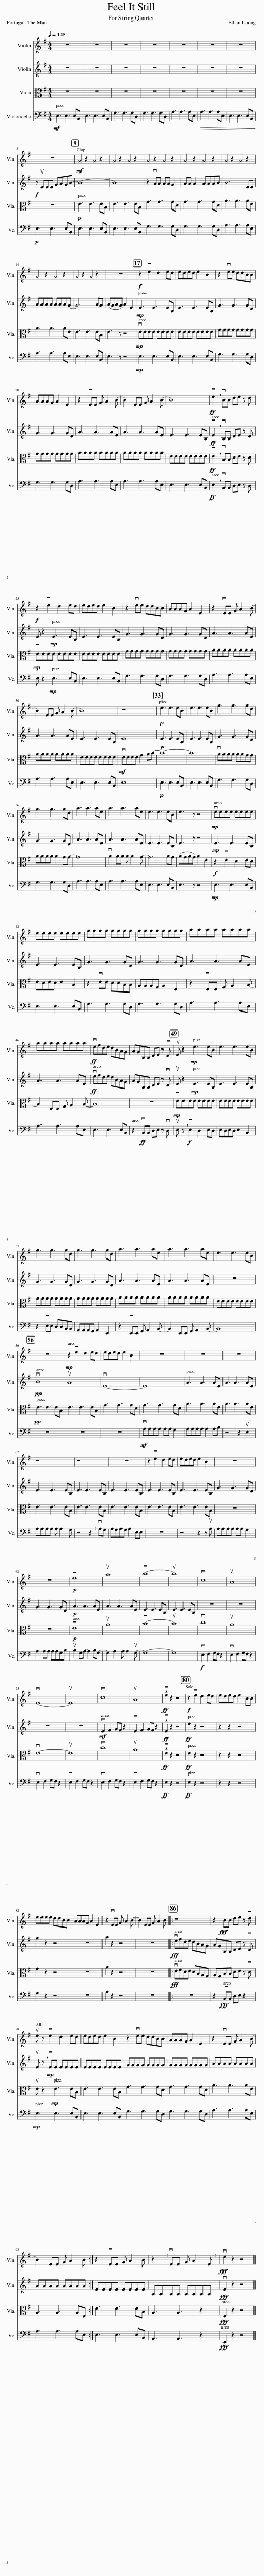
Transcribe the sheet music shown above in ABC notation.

X:1
%%score 1 2 3 4
L:1/8
Q:1/4=145
M:4/4
I:linebreak $
K:G
V:1 treble
V:2 treble
V:3 alto
V:4 bass
V:1
 z8 | z8 | z8 | z8 | z8 | %5
 z8 | z8 |$ z8 |!mf! G2 z2 G2 z2 | G2 z2 G2 z2 | %10
 G2 z2 G2 z2 | G2 z2 G2 z2 | G2 z2 G2 z2 |$ G2 z2 G2 z2 | G2 z2 G2 z2 | %15
 z8 |!f! z2 ve2 d2 ed | eded e2 B2 | z2 vee ddBB |$ AAAG A2 E2 | %20
 z2 vEE G A2 B- | B2 EE G A2 B- | B8 |!ff! !breath!ve2 vBB de z d |$!f! z2 ve2 d2 ed | %25
 eded e2 B2 | z2 vee ddBB | AAAG A2 E2 | z2 vEE G A2 B- |$ B2 EE G A2 B- | %30
 B8 | z8 |!p! e3 e3 eB | e3 e3 eB | g3 g3 gd |$ %35
 g3 g3 gd | a3 a3 ae | a3 a3 ae | e3 e3 eB | e3 z z4 | %40
!mp! veeee eeee |$ eeee eeee | gggg gggg | gggg gggg | aaaa aaaa |$ %45
 aaaa aaaa |!ff! vefde dBAG | AGB,B, DE z vD | uE z2!mp! e3 eB | e3 e3 eB |$ %50
 g3 g3 gd | g3 g3 gd | a3 a3 ae | a3 a3 ae | e3 e3 eB |$ %55
 z8 |!mp! z2 ve2 d2 ed | eded e2 B2 | z8 | z8 | %60
 z8 |$ z8 | z8 | z8 | z2 ve2 d2 ed | %65
 eded e2 B2 | z8 |$ z8 |!p! ve8 | ua8 | %70
 vb8- | ub8 | vc8 | uA8 |$ vE8- | %75
 uE8 | vc8 | uA8 |!ff! !^!ve2 z2 z4 |!f! z2 ve2 d2 ed | %80
 eded e2 BB |$ eeee ddBB | AAAG A2 E2 | z2 vEE G A2 B- | B2 EE G A2 B |: %85
 z8 | z2!fff! BB de z vd |$ ue z ve2 d2 ed | eded e2 B2 | z2 vee ddBB | %90
 AAAG A2 E2 | z2 vEE G A2 B- |$ B2 EE G A2 B :| z2 vEE G A2 B | !breath!z2 vEE G A2 !breath!E | %95
!fff! ve2 z2 z4 |] %96
V:2
 z8 | z8 | z8 | z8 | z8 | %5
 z8 | z8 |$!f! z uEEE GAGB- | B8- | B8 | %10
 z2 vAA AA G2 | AA A2 AAAB | B6 EE |$ AAAA AAAG- | G6 AG | %15
 (AG)AG A2 E2 |!mp! E3 E3 EB, | E3 E3 EB, | G3 G3 GD |$ G3 G3 GD | %20
 A3 A3 AE | A3 A3 AE | E3 E3 EB, |!ff! !breath!vE2 vB,B, DE z D |$ E z2!mp! E3 EB, | %25
 E3 E3 EB, | G3 G3 GD | G3 G3 GD | A3 A3 AE |$ A3 A3 AE | %30
 E3 E3 EB, | E8 |!p! E3 E3 EB, | E3 E3 EB, | G3 G3 GD |$ %35
 G3 G3 GD | A3 A3 AE | A3 A3 AE | E3 E3 EB, | E3 z z4 | %40
!mp! E3 E3 EB, |$ E3 E3 EB, | G3 G3 GD | G3 G3 GD | A3 A3 AE |$ %45
 A3 A3 AE |!ff! vefde dBAG | AGB,B, DE z vD | uE z2!mp! E3 EB, | E3 E3 EB, |$ %50
 G3 G3 GD | G3 G3 GD | A3 A3 AE | A3 A3 AE | z8 |$ %55
!pp! vB8 | uA8 | vE8- | E8 | A3 A3 AE | %60
 A3 A3 AE |$ E3 E3 EB, | E3 E3 EB, | E3 E3 EB, | E3 E3 EB, | %65
 E3 E3 EB, | G3 G3 GD |$ G3 G3 GD |!p! A3 A3 AE | A3 A3 AE | %70
 E3 E3 EB, | E3 E3 EB, | z8 | z8 |$ z8 | %75
 z8 |!mf! vE2 F2 GF z2 | vE2 F2 GF z2 |!ff! !^!vE2 z2 z4 |!ff! e2 z2 z4 | %80
 z2 z2 z4 |$ g2 z2 z4 | z8 | a2 z2 z4 | z8 |: %85
!fff! vefde dBAG | AGB,B, DE z vD |$ uE !breath!z!mp! vEE EEEE | EEEE EEEE | GGGG GGGG | %90
 GGGG GGGG | AAAA AAAA |$ AAAA AAAA :| EEEE EEEE | A,A,A,A, A,A,A,A, | %95
!fff! vE2 z2 z4 |] %96
V:3
 z8 | z8 | z8 | z8 | z8 | %5
 z8 | z8 |$ z8 |!p! E3 E3 EB, | E3 E3 EB, | %10
 G3 G3 GD | G3 G3 GD | A3 A3 AE |$ A3 A3 AE | E3 E3 EB, | %15
 E3 z z4 |!mp! vEEEE EEEE | EEEE EEEE | GGGG GGGG |$ GGGG GGGG | %20
 AAAA AAAA | AAAA AAAA | EEEE EEEE |!ff! !breath!vE2 vB,B, DE z D |$!mp! vEEEE EEEE | %25
 EEEE EEEE | GGGG GGGG | GGGG GGGG | AAAA AAAA |$ AAAA AAAA | %30
 EEEE EEEE |!mf! vEEEE G2 AB- | B8- | B8 | vAAAA AAGG |$ %35
 AAAA A2 GG- | G8 | vA2 AA A A2 G- | G6 AG | (AGA)G A2 E2 | %40
!f! z2 vE2 D2 ED |$ EDED E2 B,2 | z2 vEE DDB,B, | A,A,A,G, A,2 E,2 | z2 vE,E, G, A,2 B,- |$ %45
 B,2 E,E, G, A,2 B,- | B,8 | z8 |!mp! vEEEE EEEE | EEEE EEEE |$ %50
 GGGG GGGG | GGGG GGGG | AAAA AAAA | AAAA AAAA | EEEE EEEE |$ %55
!pp! E3 E3 EB, | E3 E3 EB, | G3 G3 GD | G3 G3 GD | A3 A3 AE | %60
 A3 A3 AE |$ E3 E3 EB, | E3 E3 EB, | E3 E3 EB, | E3 E3 EB, | %65
 E3 E3 EB, | z8 |$ z8 |!p! vE8 | uA8 | %70
 vB8- | uB8 | vc8 | uA8 |$ vE8- | %75
 uE8 | vc8 | uA8 |!ff! !^!vE2 z2 z4 |!ff! E2 z2 z4 | %80
 z2 z2 z4 |$ G2 z2 z4 | z8 | A2 z2 z4 | z8 |: %85
!fff! vEFDE DB,A,G, | A,G,B,B, DE z vD |$ uE z2!mp! E3 EB, | E3 E3 EB, | G3 G3 GD | %90
 G3 G3 GD | A3 A3 AE |$ A,3 A,3 A,E, :| E3 E3 EB, | A,3 A,3 z2 | %95
!fff! E,2 z2 z4 |] %96
V:4
!mf! E,3 E,3 E,B,, | E,3 E,3 E,B,, | G,3 G,3 G,D, | G,3 G,3 G,D, | A,3 A,3 A,E, | %5
!>(! A,3 A,3 A,E,!>)! | E,3 E,3 E,B,, |$!p! E,3 E,3 E,B,, | E,3 E,3 E,B,, | E,3 E,3 E,B,, | %10
 G,3 G,3 G,D, | G,3 G,3 G,D, | A,3 A,3 A,E, |$ A,3 A,3 A,E, | E,3 E,3 E,B,, | %15
 E,3 z z4 |!mp! E,3 E,3 E,B,, | E,3 E,3 E,B,, | G,3 G,3 G,D, |$ G,3 G,3 G,D, | %20
 A,3 A,3 A,E, | A,3 A,3 A,E, | E,3 E,3 E,B,, |!ff! !breath!E,2 vB,,B,, D,E, z D, |$ E, z2!mp! E,3 E,B,, | %25
 E,3 E,3 E,B,, | G,3 G,3 G,D, | G,3 G,3 G,D, | A,3 A,3 A,E, |$ A,3 A,3 A,E, | %30
 E,3 E,3 E,B,, | E,8 |!p! E,3 E,3 E,B,, | E,3 E,3 E,B,, | G,3 G,3 G,D, |$ %35
 G,3 G,3 G,D, | A,3 A,3 A,E, | A,3 A,3 A,E, | E,3 E,3 E,B,, | E,3 z z4 | %40
!mp! E,3 E,3 E,B,, |$ E,3 E,3 E,B,, | G,3 G,3 G,D, | G,3 G,3 G,D, | A,3 A,3 A,E, |$ %45
 A,3 A,3 A,E, | E,3 E,3 E,B,, | z2!ff! vB,,B,, D,E, z vD, | uE, !breath!z!f! vE,2 D,2 E,D, | E,D,E,D, E,2 B,,2 |$ %50
 z2 vE,E, D,D,B,,B,, | A,,A,,A,,G,, A,,2 E,,2 | z2 vE,,E,, G,, A,,2 B,,- | B,,2 E,,E,, G,, A,,2 B,,- | B,,8 |$ %55
 z8 | z8 | z8 |!mf! vA,A,A,A, A,A, G,2 | A,A,A,A, A,2 A,B, | %60
 z4 z2 uE,2 |$ A,A,A,A, A, A,2 G, | z4 !breath!z2 vA,G, | A,G,A,G, A,2 E,E, | z8 | %65
 z4 z2 z uA, | A,A,A,A, A,A, G,2 |$ A,2 A,A, A,A,G,B, | uB,2 G,A,- A,2 B,G,- | G,2 A,2 A, A,2 uG,- | %70
 G,8- | G,8 |!f! vE,2 F,2 G,F, z2 | vE,2 F,2 G,F, z2 |$ vE,2 F,2 G,F, z2 | %75
 vE,2 F,2 G,F, z2 | vE,2 F,2 G,F, z2 | vE,2 F,2 G,F, z2 |!ff! E,2 z2 z4 |!ff! E,2 z2 z4 | %80
 z2 z2 z4 |$ G,2 z2 z4 | z8 | A,2 z2 z4 | z8 |: %85
 z8 | z2!fff! vB,,B,, D,E, z2 |$!mp! E,3 E,3 E,B,, | E,3 E,3 E,B,, | G,3 G,3 G,D, | %90
 G,3 G,3 G,D, | A,3 A,3 A,E, |$ A,3 A,3 A,E, :| E,3 E,3 E,B,, | A,,3 A,,3 z2 | %95
!fff! E,,2 z2 z4 |] %96
